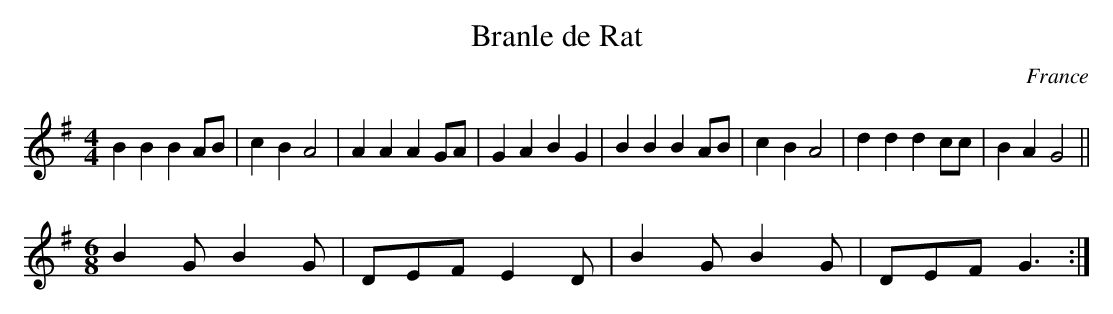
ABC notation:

X:1
T:Branle de Rat
M:4/4
O:France
K:G
B2B2 B2AB|c2B2 A4|A2A2 A2GA|G2A2 B2G2|\
B2B2 B2AB|c2B2 A4|d2d2 d2cc|B2A2 G4||
M:6/8
B2G B2G|DEF E2D|B2G B2G|DEF G3:|
